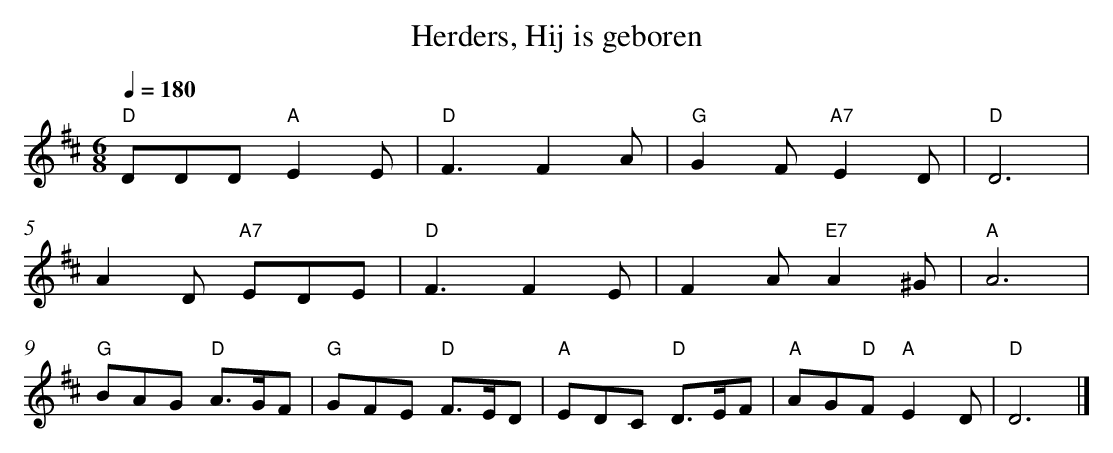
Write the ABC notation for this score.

X:1
T:Herders, Hij is geboren
Q:1/4=180
M:6/8
L:1/8
K:D
"D"DDD "A"E2 E | "D"F3 F2 A | "G"G2 F "A7"E2 D | "D"D6 |$
A2 D "A7"EDE | "D"F3 F2 E | F2 A "E7"A2 ^G | "A"A6 |$
"G"BAG "D"A3/2G/F | "G"GFE "D"F3/2E/D | "A"EDC "D"D3/2E/F | "A"AG"D"F "A"E2 D | "D"D6 |]$
